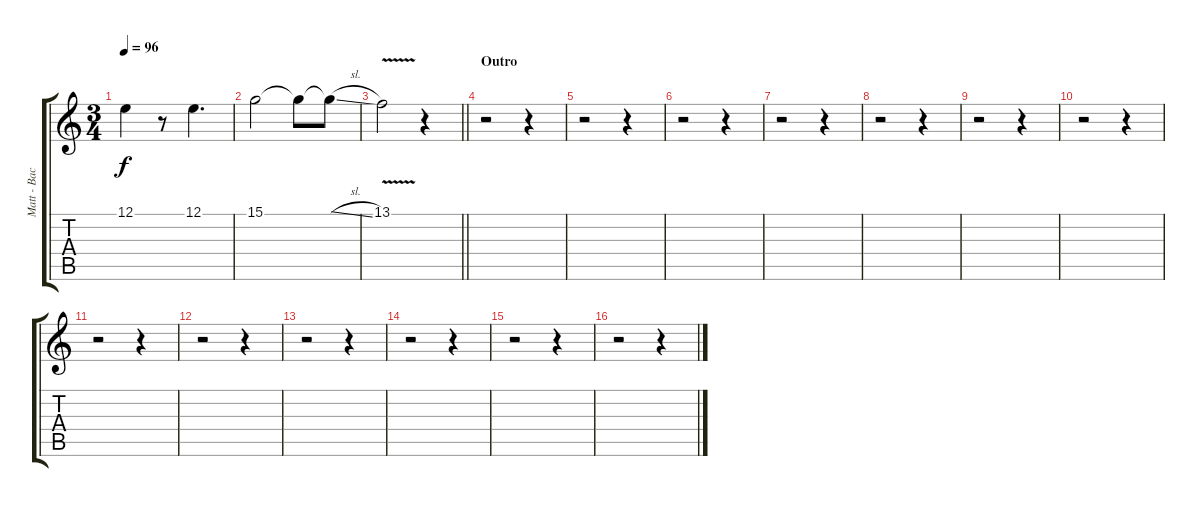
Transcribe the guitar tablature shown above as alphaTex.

\track ("Matt - Back vocals 2" "Matt - Bac") {instrument choiraahs}
\staff {score tabs}
\tuning (E4 B3 G3 D3 A2 E2) {hide}
\ts (3 4)
\tempo 96
\clef g2
\ks c
12.1.4{dy f} r.8 12.1.4{d} |
15.1.2 15.1{t}.8 15.1{sl t}.8 |
\barLineRight lightlight
13.1{v}.2 r.4 |
\section ("" "Outro")
r.2 r.4 |
r.2 r.4 |
r.2 r.4 |
r.2 r.4 |
r.2 r.4 |
r.2 r.4 |
r.2 r.4 |
r.2 r.4 |
r.2 r.4 |
r.2 r.4 |
r.2 r.4 |
r.2 r.4 |
r.2 r.4
